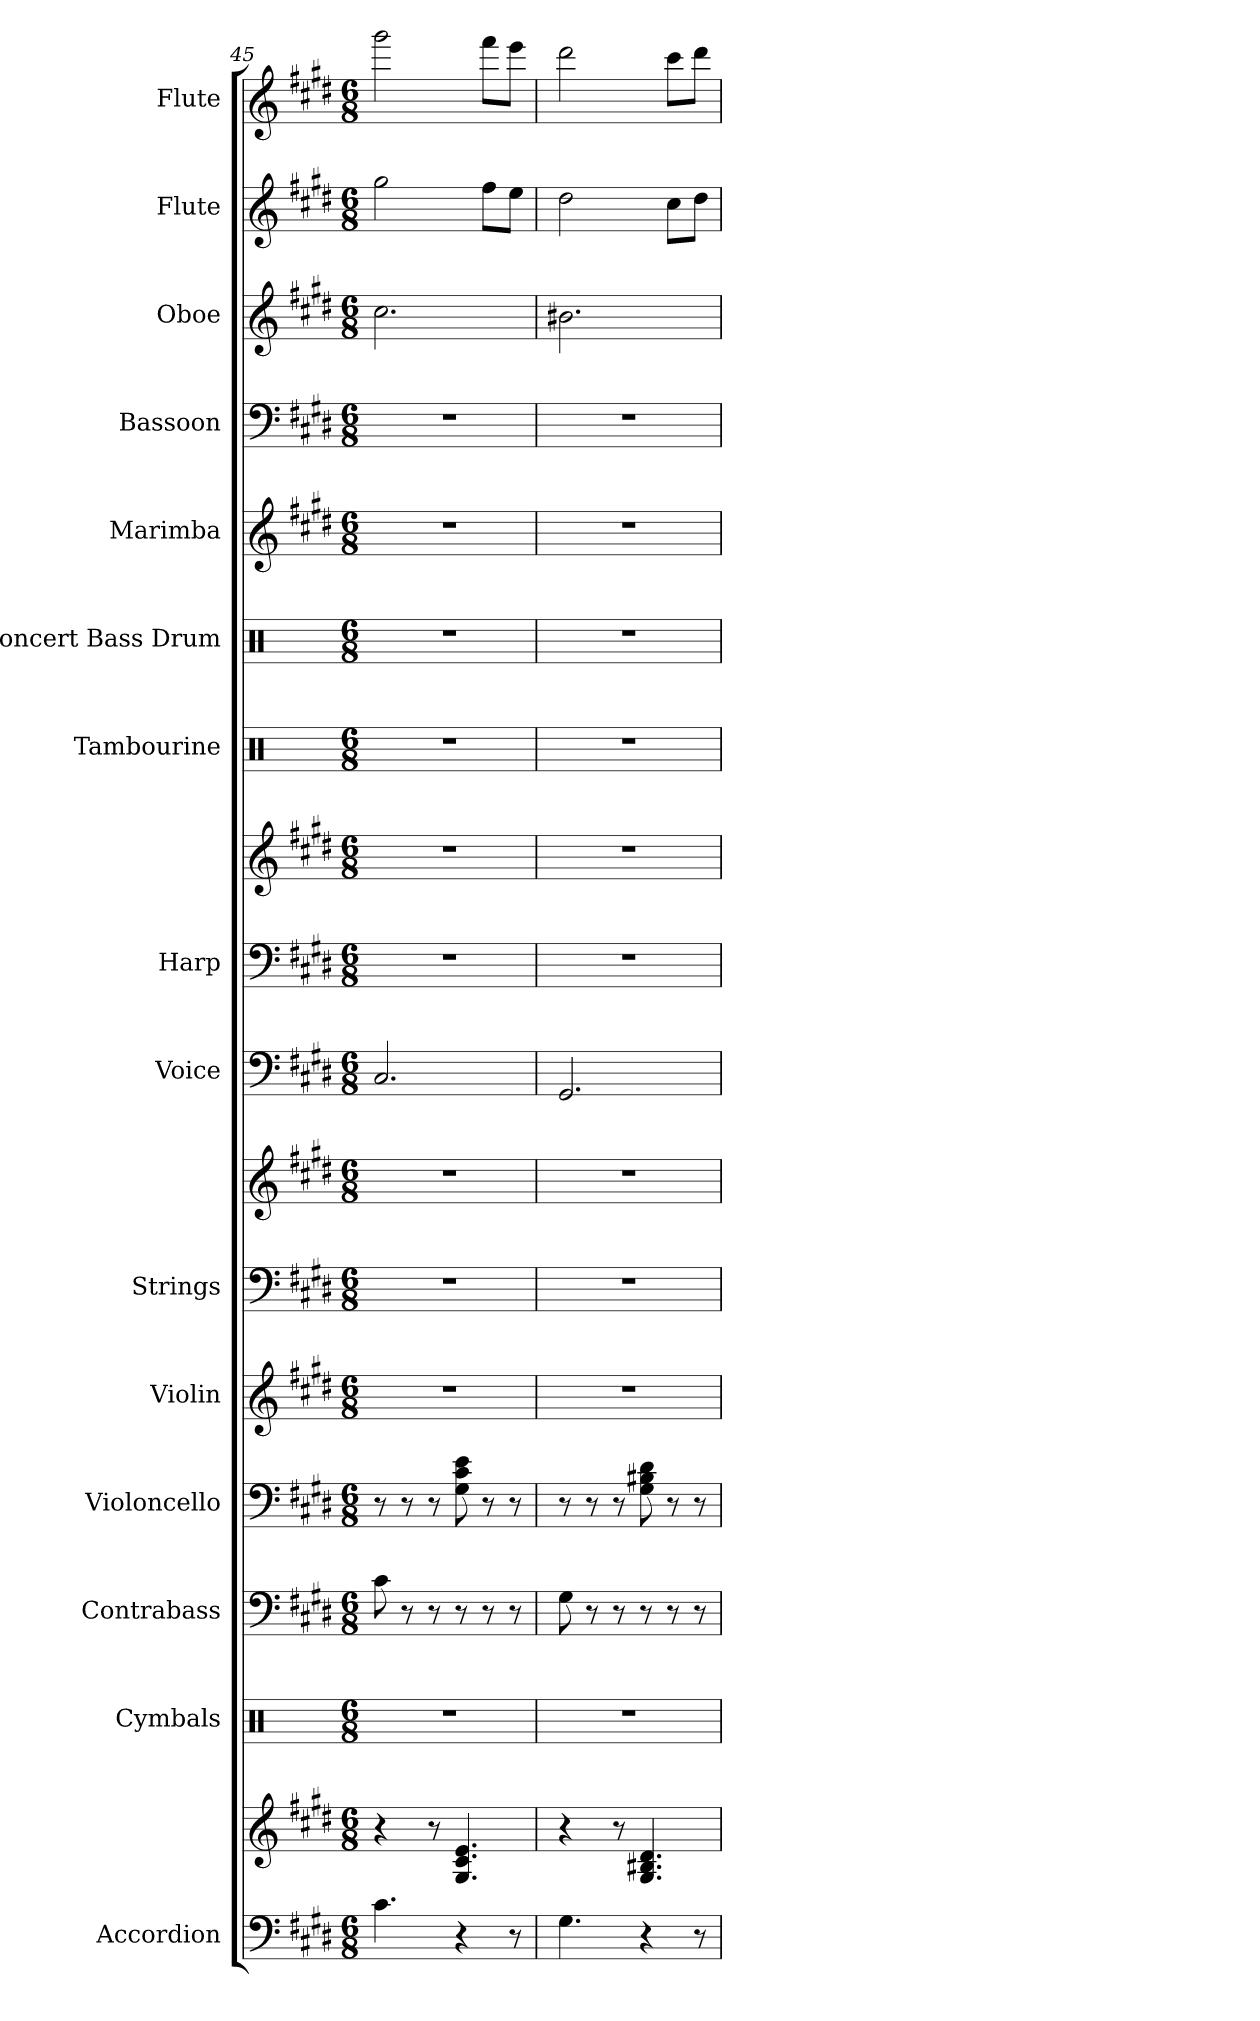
**kern	**kern	**kern	**kern	**kern	**kern	**kern	**kern	**kern	**kern	**kern	**kern	**kern	**kern	**kern	**kern	**kern	**kern
*part15	*part15	*part14	*part13	*part12	*part11	*part10	*part10	*part9	*part8	*part8	*part7	*part6	*part5	*part4	*part3	*part2	*part1
*staff18	*staff17	*staff16	*staff15	*staff14	*staff13	*staff12	*staff11	*staff10	*staff9	*staff8	*staff7	*staff6	*staff5	*staff4	*staff3	*staff2	*staff1
*I"Accordion	*	*I"Cymbals	*I"Contrabass	*I"Violoncello	*I"Violin	*I"Strings	*	*I"Voice	*I"Harp	*	*I"Tambourine	*I"Concert Bass Drum	*I"Marimba	*I"Bassoon	*I"Oboe	*I"Flute	*I"Flute
*I'Acc.	*	*I'Cym.	*I'Cb.	*I'Vc.	*I'Vln.	*I'St.	*	*I'Vo.	*I'Hrp.	*	*I'Tamb.	*I'Con. BD	*I'Mrm.	*I'Bsn.	*I'Ob.	*I'Fl.	*I'Fl.
!!LO:PB:g=z
*clefF4	*clefG2	*clefX	*clefF4	*clefF4	*clefG2	*clefF4	*clefG2	*clefF4	*clefF4	*clefG2	*clefX	*clefX	*clefG2	*clefF4	*clefG2	*clefG2	*clefG2
*	*	*	*ITrd7c12	*	*	*	*	*	*	*	*	*	*	*	*	*	*
*k[f#c#g#d#]	*k[f#c#g#d#]	*k[]	*k[f#c#g#d#]	*k[f#c#g#d#]	*k[f#c#g#d#]	*k[f#c#g#d#]	*k[f#c#g#d#]	*k[f#c#g#d#]	*k[f#c#g#d#]	*k[f#c#g#d#]	*k[]	*k[]	*k[f#c#g#d#]	*k[f#c#g#d#]	*k[f#c#g#d#]	*k[f#c#g#d#]	*k[f#c#g#d#]
*M6/8	*M6/8	*M6/8	*M6/8	*M6/8	*M6/8	*M6/8	*M6/8	*M6/8	*M6/8	*M6/8	*M6/8	*M6/8	*M6/8	*M6/8	*M6/8	*M6/8	*M6/8
=45	=45	=45	=45	=45	=45	=45	=45	=45	=45	=45	=45	=45	=45	=45	=45	=45	=45
4.c#\	4r	2.r	8C#\	8r	2.r	2.r	2.r	2.C#/	2.r	2.r	2.r	2.r	2.r	2.r	2.cc#\	2gg#\	2ggg#\
.	.	.	8r	8r	.	.	.	.	.	.	.	.	.	.	.	.	.
.	8r	.	8r	8r	.	.	.	.	.	.	.	.	.	.	.	.	.
4r	4.G#/ 4.c#/ 4.e/	.	8r	8G#\ 8c#\ 8e\	.	.	.	.	.	.	.	.	.	.	.	.	.
.	.	.	8r	8r	.	.	.	.	.	.	.	.	.	.	.	8ff#\L	8fff#\L
8r	.	.	8r	8r	.	.	.	.	.	.	.	.	.	.	.	8ee\J	8eee\J
=46	=46	=46	=46	=46	=46	=46	=46	=46	=46	=46	=46	=46	=46	=46	=46	=46	=46
4.G#\	4r	2.r	8GG#\	8r	2.r	2.r	2.r	2.GG#/	2.r	2.r	2.r	2.r	2.r	2.r	2.b#X\	2dd#\	2ddd#\
.	.	.	8r	8r	.	.	.	.	.	.	.	.	.	.	.	.	.
.	8r	.	8r	8r	.	.	.	.	.	.	.	.	.	.	.	.	.
4r	4.G#/ 4.B#X/ 4.d#/	.	8r	8G#\ 8B#X\ 8d#\	.	.	.	.	.	.	.	.	.	.	.	.	.
.	.	.	8r	8r	.	.	.	.	.	.	.	.	.	.	.	8cc#\L	8ccc#\L
8r	.	.	8r	8r	.	.	.	.	.	.	.	.	.	.	.	8dd#\J	8ddd#\J
=	=	=	=	=	=	=	=	=	=	=	=	=	=	=	=	=	=
*-	*-	*-	*-	*-	*-	*-	*-	*-	*-	*-	*-	*-	*-	*-	*-	*-	*-
